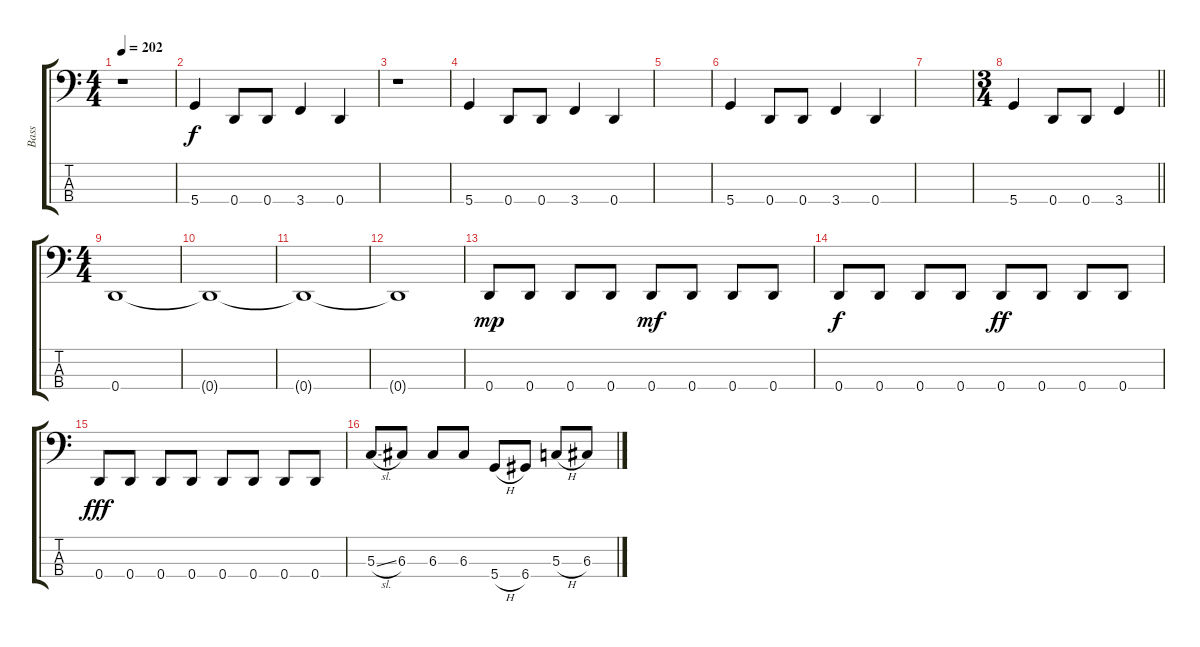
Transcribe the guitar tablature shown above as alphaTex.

\track ("Bass" "Bass") {instrument electricbasspick}
\staff {score tabs}
\tuning (F2 C2 G1 D1) {hide}
\ts (4 4)
\tempo 202
\clef f4
\ks c
r.1{dy f instrument electricbasspick} |
5.4.4 0.4.8 0.4.8 3.4.4 0.4.4 |
r.1 |
5.4.4 0.4.8 0.4.8 3.4.4 0.4.4 |
|
5.4.4 0.4.8 0.4.8 3.4.4 0.4.4 |
|
\ts (3 4)
\barLineRight lightlight
5.4.4 0.4.8 0.4.8 3.4.4 |
\ts (4 4)
0.4.1 |
0.4{t}.1 |
0.4{t}.1 |
0.4{t}.1 |
0.4.8{dy mp} 0.4.8 0.4.8 0.4.8 0.4.8{dy mf} 0.4.8 0.4.8 0.4.8 |
0.4.8{dy f} 0.4.8 0.4.8 0.4.8 0.4.8{dy ff} 0.4.8 0.4.8 0.4.8 |
0.4.8{dy fff} 0.4.8 0.4.8 0.4.8 0.4.8 0.4.8 0.4.8 0.4.8 |
5.3{sl}.8 6.3.8 6.3.8 6.3.8 5.4{h}.8 6.4.8 5.3{h}.8 6.3.8
